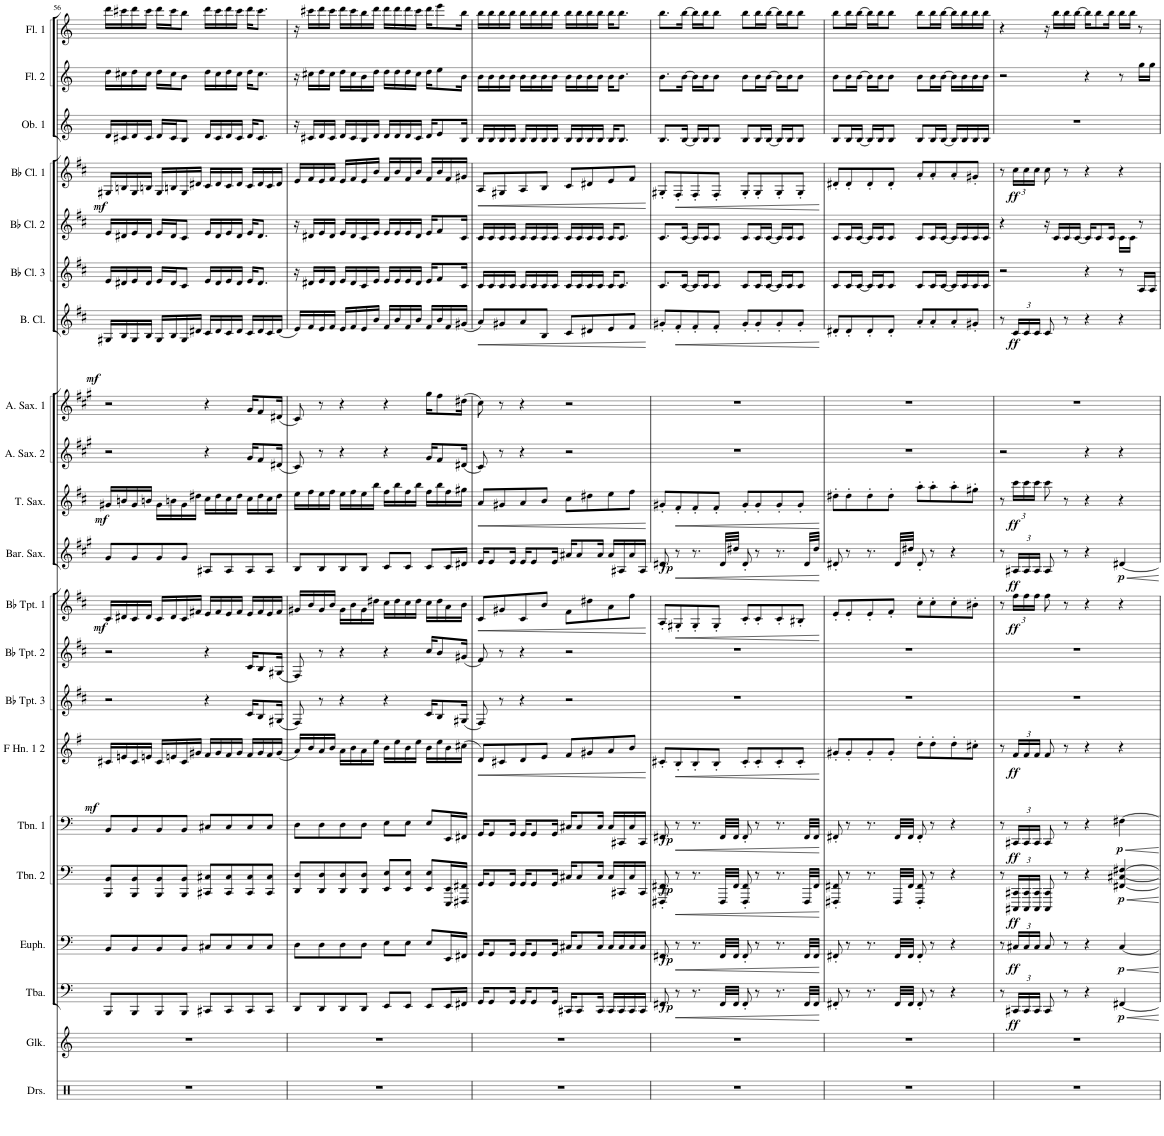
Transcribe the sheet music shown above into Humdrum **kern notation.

**kern	**kern	**kern	**dynam	**kern	**dynam	**kern	**dynam	**kern	**dynam	**kern	**dynam	**kern	**kern	**kern	**dynam	**kern	**dynam	**kern	**dynam	**kern	**kern	**kern	**dynam	**kern	**kern	**kern	**dynam	**kern	**kern	**kern
*part21	*part20	*part19	*part19	*part18	*part18	*part17	*part17	*part16	*part16	*part15	*part15	*part14	*part13	*part12	*part12	*part11	*part11	*part10	*part10	*part9	*part8	*part7	*part7	*part6	*part5	*part4	*part4	*part3	*part2	*part1
*staff21	*staff20	*staff19	*staff19	*staff18	*staff18	*staff17	*staff17	*staff16	*staff16	*staff15	*staff15	*staff14	*staff13	*staff12	*staff12	*staff11	*staff11	*staff10	*staff10	*staff9	*staff8	*staff7	*staff7	*staff6	*staff5	*staff4	*staff4	*staff3	*staff2	*staff1
*I"Drumset	*I"Glockenspiel	*I"Tuba	*	*I"Euphonium	*	*I"Trombone 2	*	*I"Trombone 1	*	*I"F Horn 1 &amp; 2	*	*I"Bb Trumpet 3	*I"Bb Trumpet 2	*I"Bb Trumpet 1	*	*I"Baritone Saxophone	*	*I"Tenor Saxophone	*	*I"Alto Saxophone 2	*I"Alto Saxophone 1	*I"Bass Clarinet	*	*I"Bb Clarinet 3	*I"Bb Clarinet 2	*I"Bb Clarinet 1	*	*I"Oboe 1	*I"Flute 2	*I"Flute 1
*I'Drs.	*I'Glk.	*I'Tba.	*	*I'Euph.	*	*I'Tbn. 2	*	*I'Tbn. 1	*	*I'F Hn. 1 2	*	*I'Bb Tpt. 3	*I'Bb Tpt. 2	*I'Bb Tpt. 1	*	*I'Bar. Sax.	*	*I'T. Sax.	*	*I'A. Sax. 2	*I'A. Sax. 1	*I'B. Cl.	*	*I'Bb Cl. 3	*I'Bb Cl. 2	*I'Bb Cl. 1	*	*I'Ob. 1	*I'Fl. 2	*I'Fl. 1
!!LO:PB:g=z
*clefX	*clefG2	*clefF4	*	*clefF4	*	*clefF4	*	*clefF4	*	*clefG2	*	*clefG2	*clefG2	*clefG2	*	*clefG2	*	*clefG2	*	*clefG2	*clefG2	*clefG2	*	*clefG2	*clefG2	*clefG2	*	*clefG2	*clefG2	*clefG2
*	*Trd-14c-24	*	*	*	*	*	*	*	*	*Trd4c7	*	*Trd1c2	*Trd1c2	*Trd1c2	*	*Trd12c21	*	*Trd8c14	*	*Trd5c9	*Trd5c9	*Trd8c14	*	*Trd1c2	*Trd1c2	*Trd1c2	*	*	*	*
*k[]	*k[]	*k[]	*	*k[]	*	*k[]	*	*k[]	*	*k[f#]	*	*k[f#c#]	*k[f#c#]	*k[f#c#]	*	*k[f#c#g#]	*	*k[f#c#]	*	*k[f#c#g#]	*k[f#c#g#]	*k[f#c#]	*	*k[f#c#]	*k[f#c#]	*k[f#c#]	*	*k[]	*k[]	*k[]
*M4/4	*M4/4	*M4/4	*	*M4/4	*	*M4/4	*	*M4/4	*	*M4/4	*	*M4/4	*M4/4	*M4/4	*	*M4/4	*	*M4/4	*	*M4/4	*M4/4	*M4/4	*	*M4/4	*M4/4	*M4/4	*	*M4/4	*M4/4	*M4/4
=56	=56	=56	=56	=56	=56	=56	=56	=56	=56	=56	=56	=56	=56	=56	=56	=56	=56	=56	=56	=56	=56	=56	=56	=56	=56	=56	=56	=56	=56	=56
!	!	!	!	!	!	!	!	!	!	!	!LO:DY:b	!	!	!	!LO:DY:b	!	!	!	!LO:DY:b	!	!	!	!LO:DY:b	!	!	!	!LO:DY:b	!	!	!
1r	1r	8BBB/L	.	8BB/L	.	8BBB/ 8BB/L	.	8BB/L	.	16c#X/LL	mf	2r	2r	16c#/LL	mf	8g#/L	.	16g#X/LL	mf	2r	2r	16G#X/LL	mf	16e/LL	16e/LL	16G#X/LL	mf	16d/LL	16dd\LL	16ddd\LL
.	.	.	.	.	.	.	.	.	.	16en/	.	.	.	16d#X/	.	.	.	16bn/	.	.	.	16B/	.	16d#X/	16d#X/	16Bn/	.	16c#X/	16cc#X\	16ccc#X\
.	.	8BBB/	.	8BB/	.	8BBB/ 8BB/	.	8BB/	.	16c#/	.	.	.	16c#/	.	8g#/	.	16g#/	.	.	.	16G#/	.	16e/	16e/	16G#/	.	16d/	16dd\	16ddd\
.	.	.	.	.	.	.	.	.	.	16en/JJ	.	.	.	16d#/JJ	.	.	.	16bn/JJ	.	.	.	16B/JJ	.	16d#/JJ	16d#/JJ	16Bn/JJ	.	16c#/JJ	16cc#\JJ	16ccc#\JJ
.	.	8BBB/	.	8BB/	.	8BBB/ 8BB/	.	8BB/	.	16c#/LL	.	.	.	16c#/LL	.	8g#/	.	16g#\LL	.	.	.	16G#/LL	.	16e/LL	16e/LL	16G#/LL	.	16d/LL	16dd\LL	16ddd\LL
.	.	.	.	.	.	.	.	.	.	16en/	.	.	.	16d#/	.	.	.	16bn\	.	.	.	16B/	.	16d#/J	16d#/J	16Bn/	.	16c#/J	16cc#\J	16ccc#\J
.	.	8BBB/J	.	8BB/J	.	8BBB/ 8BB/J	.	8BB/J	.	16c#/	.	.	.	16c#/	.	8g#/J	.	16g#\	.	.	.	16G#/	.	8c#/J	8c#/J	16G#/	.	8B/J	8b\J	8bb\J
.	.	.	.	.	.	.	.	.	.	16g#X/JJ	.	.	.	16f#X/JJ	.	.	.	16dd#X\JJ	.	.	.	16d#X/JJ	.	.	.	16d#X/JJ	.	.	.	.
.	.	8CC#X/L	.	8C#X/L	.	8CC#X/ 8C#X/L	.	8C#X/L	.	16f#/LL	.	4r	4r	16e/LL	.	8A#X/L	.	16cc#\LL	.	4r	4r	16c#/LL	.	16e/LL	16e/LL	16c#/LL	.	16d/LL	16dd\LL	16ddd\LL
.	.	.	.	.	.	.	.	.	.	16g#/	.	.	.	16f#/	.	.	.	16dd#\	.	.	.	16d#/	.	16d#/	16d#/	16d#/	.	16c#/	16cc#\	16ccc#\
.	.	8CC#/	.	8C#/	.	8CC#/ 8C#/	.	8C#/	.	16f#/	.	.	.	16e/	.	8A#/	.	16cc#\	.	.	.	16c#/	.	16e/	16e/	16c#/	.	16d/	16dd\	16ddd\
.	.	.	.	.	.	.	.	.	.	16g#/JJ	.	.	.	16f#/JJ	.	.	.	16dd#\JJ	.	.	.	16d#/JJ	.	16d#/JJ	16d#/JJ	16d#/JJ	.	16c#/JJ	16cc#\JJ	16ccc#\JJ
.	.	8CC#/	.	8C#/	.	8CC#/ 8C#/	.	8C#/	.	16f#/LL	.	16c#/KL	16c#/KL	16e/LL	.	8A#/	.	16cc#\LL	.	16g#/KL	16g#/KL	16c#/LL	.	16e/KL	16e/KL	16c#/LL	.	16d/KL	16dd\KL	16ddd\KL
.	.	.	.	.	.	.	.	.	.	16g#/	.	8B/	8B/	16f#/	.	.	.	16dd#\	.	8f#/	8f#/	16d#/	.	8.d#/J	8.d#/J	16d#/	.	8.c#/J	8.cc#\J	8.ccc#\J
.	.	8CC#/J	.	8C#/J	.	8CC#/ 8C#/J	.	8C#/J	.	16f#/	.	.	.	16e/	.	8A#/J	.	16cc#\	.	.	.	16c#/	.	.	.	16c#/	.	.	.	.
.	.	.	.	.	.	.	.	.	.	(16g#/JJ	.	(16G#X/Jk	(16G#X/Jk	16f#/JJ	.	.	.	16dd#\JJ	.	(16d#X/Jk	(16d#X/Jk	(16d#/JJ	.	.	.	16d#/JJ	.	.	.	.
=57	=57	=57	=57	=57	=57	=57	=57	=57	=57	=57	=57	=57	=57	=57	=57	=57	=57	=57	=57	=57	=57	=57	=57	=57	=57	=57	=57	=57	=57	=57
1r	1r	8DD/L	.	8D\L	.	8DD/ 8D/L	.	8D\L	.	16a/LL)	.	8F#/)	8F#/)	16g#X/LL	.	8B/L	.	16ee\LL	.	8c#/)	8c#/)	16e/LL)	.	16r	16r	16e/LL	.	16r	16r	16r
.	.	.	.	.	.	.	.	.	.	16b/	.	.	.	16b/	.	.	.	16ff#\	.	.	.	16f#/	.	16d#X/LL	16d#X/LL	16f#/	.	16c#X/LL	16cc#X\LL	16ccc#X\LL
.	.	8DD/	.	8D\	.	8DD/ 8D/	.	8D\	.	16a/	.	8r	8r	16g#/	.	8B/	.	16ee\	.	8r	8r	16e/	.	16e/	16e/	16e/	.	16d/	16dd\	16ddd\
.	.	.	.	.	.	.	.	.	.	16b/JJ	.	.	.	16b/JJ	.	.	.	16ff#\JJ	.	.	.	16f#/JJ	.	16d#/JJ	16d#/JJ	16f#/JJ	.	16c#/JJ	16cc#\JJ	16ccc#\JJ
.	.	8DD/	.	8D\	.	8DD/ 8D/	.	8D\	.	16a\LL	.	4r	4r	16g#\LL	.	8B/	.	16ee\LL	.	4r	4r	16e/LL	.	16e/LL	16e/LL	16e/LL	.	16d/LL	16dd\LL	16ddd\LL
.	.	.	.	.	.	.	.	.	.	16b\	.	.	.	16b\	.	.	.	16ff#\	.	.	.	16f#/	.	16d#/	16d#/	16f#/	.	16c#/	16cc#\	16ccc#\
.	.	8DD/J	.	8D\J	.	8DD/ 8D/J	.	8D\J	.	16a\	.	.	.	16g#\	.	8B/J	.	16ee\	.	.	.	16e/	.	16c#/	16c#/	16e/	.	16B/	16b\	16bb\
.	.	.	.	.	.	.	.	.	.	16ee\JJ	.	.	.	16dd#X\JJ	.	.	.	16bb\JJ	.	.	.	16b/JJ	.	16e/JJ	16e/JJ	16b/JJ	.	16d/JJ	16dd\JJ	16ddd\JJ
.	.	8EE/L	.	8E\L	.	8EE/ 8E/L	.	8E\L	.	16b\LL	.	4r	4r	16cc#\LL	.	8c#/L	.	16ff#\LL	.	4r	4r	16f#/LL	.	16e/LL	16e/LL	16f#/LL	.	16d/LL	16dd\LL	16ddd\LL
.	.	.	.	.	.	.	.	.	.	16ee\	.	.	.	16dd#\	.	.	.	16bb\	.	.	.	16b/	.	16e/	16e/	16b/	.	16d/	16dd\	16ddd\
.	.	8EE/J	.	8E\J	.	8EE/ 8E/J	.	8E\J	.	16b\	.	.	.	16cc#\	.	8c#/J	.	16ff#\	.	.	.	16f#/	.	16e/	16e/	16f#/	.	16d/	16dd\	16ddd\
.	.	.	.	.	.	.	.	.	.	16ee\JJ	.	.	.	16dd#\JJ	.	.	.	16bb\JJ	.	.	.	16b/JJ	.	16d#/JJ	16d#/JJ	16b/JJ	.	16c#/JJ	16cc#\JJ	16ccc#\JJ
.	.	8EE/L	.	8E/L	.	8EE/ 8E/L	.	8E/L	.	16b\LL	.	16c#/KL	16cc#/KL	16cc#\LL	.	8c#/L	.	16ff#\LL	.	16g#/KL	16gg#\KL	16f#/LL	.	16e/KL	16e/KL	16f#/LL	.	16d/KL	16dd\KL	16ddd\KL
.	.	.	.	.	.	.	.	.	.	16ee\	.	8B/	8b/	16dd#\	.	.	.	16bb\	.	8f#/	8ff#\	16b/	.	8f#/	8f#/	16b/	.	8e/	8ee\	8eee\
.	.	16EE/L	.	16EE/L	.	16EEE/ 16EE/L	.	16EE/L	.	16b\	.	.	.	16a\	.	16c#/L	.	16ff#\	.	.	.	16f#/	.	.	.	16f#/	.	.	.	.
.	.	16FF#X/JJ	.	16FF#X/JJ	.	16FFF#X/ 16FF#X/JJ	.	16FF#X/JJ	.	(16cc#X\JJ	.	(16G#X/Jk	(16g#X/Jk	16b\JJ	.	16d#X/JJ	.	16gg#X\JJ	.	(16d#X/Jk	(16dd#X\Jk	(16g#X/JJ	.	16c#/Jk	16c#/Jk	16g#X/JJ	.	16B/Jk	16b\Jk	16bb\Jk
=58	=58	=58	=58	=58	=58	=58	=58	=58	=58	=58	=58	=58	=58	=58	=58	=58	=58	=58	=58	=58	=58	=58	=58	=58	=58	=58	=58	=58	=58	=58
!	!	!	!	!	!	!	!	!	!	!	!LO:HP:b	!	!	!	!LO:HP:b	!	!	!	!LO:HP:b	!	!	!	!LO:HP:b	!	!	!	!LO:HP:b	!	!	!
1r	1r	16GG/KL	.	16GG/KL	.	16GG/KL	.	16GG/KL	.	8d/L)	<	8F#/)	8f#/)	8c#/L	<	16e/KL	.	8a/L	<	8c#/)	8cc#\)	8a/L)	<	16c#/LL	16c#/LL	8A/L	<	16B/LL	16b\LL	16bb\LL
.	.	8GG/	.	8GG/	.	8GG/	.	8GG/	.	.	.	.	.	.	.	8e/	.	.	.	.	.	.	.	16c#/	16c#/	.	.	16B/	16b\	16bb\
.	.	.	.	.	.	.	.	.	.	8c#X/	.	8r	8r	8g#X/	.	.	.	8g#X/	.	8r	8r	8g#X/	.	16c#/	16c#/	8G#X/	.	16B/	16b\	16bb\
.	.	16GG/Jk	.	16GG/Jk	.	16GG/Jk	.	16GG/Jk	.	.	.	.	.	.	.	16e/Jk	.	.	.	.	.	.	.	16c#/JJ	16c#/JJ	.	.	16B/JJ	16b\JJ	16bb\JJ
.	.	16GG/KL	.	16GG/KL	.	16GG/KL	.	16GG/KL	.	8d/	.	4r	4r	8c#/	.	16e/KL	.	8a/	.	4r	4r	8a/	.	16c#/LL	16c#/LL	8A/	.	16B/LL	16b\LL	16bb\LL
.	.	8GG/	.	8GG/	.	8GG/	.	8GG/	.	.	.	.	.	.	.	8e/	.	.	.	.	.	.	.	16c#/	16c#/	.	.	16B/	16b\	16bb\
.	.	.	.	.	.	.	.	.	.	8e/J	.	.	.	8b/J	.	.	.	8b/J	.	.	.	8B/J	.	16c#/	16c#/	8B/J	.	16B/	16b\	16bb\
.	.	16GG/Jk	.	16GG/Jk	.	16GG/Jk	.	16GG/Jk	.	.	.	.	.	.	.	16e/Jk	.	.	.	.	.	.	.	16c#/JJ	16c#/JJ	.	.	16B/JJ	16b\JJ	16bb\JJ
.	.	16CC#X/KL	.	16C#X/KL	.	16C#X/KL	.	16C#X/KL	.	8f#/L	.	2r	2r	8f#\L	.	16a#X/KL	.	8cc#\L	.	2r	2r	8c#/L	.	16c#/LL	16c#/LL	8c#/L	.	16B/LL	16b\LL	16bb\LL
.	.	8CC#/	.	8C#/	.	8C#/	.	8C#/	.	.	.	.	.	.	.	8a#/	.	.	.	.	.	.	.	16c#/	16c#/	.	.	16B/	16b\	16bb\
.	.	.	.	.	.	.	.	.	.	8g#X/	.	.	.	8dd#X\	.	.	.	8dd#X\	.	.	.	8d#X/	.	16c#/	16c#/	8d#X/	.	16B/	16b\	16bb\
.	.	16CC#/Jk	.	16C#/Jk	.	16C#/Jk	.	16C#/Jk	.	.	.	.	.	.	.	16a#/Jk	.	.	.	.	.	.	.	16c#/JJ	16c#/JJ	.	.	16B/JJ	16b\JJ	16bb\JJ
.	.	16CC#/LL	.	16C#/LL	.	16C#/LL	.	16C#/LL	.	8a/	.	.	.	8a\	.	16a#/LL	.	8ee\	.	.	.	8e/	.	16c#/KL	16c#/KL	8e/	.	16B/KL	16b\KL	16bb\KL
.	.	16CC#/	.	16C#/	.	16CC#X/	.	16CC#X/	.	.	.	.	.	.	.	16A#X/	.	.	.	.	.	.	.	8.c#/J	8.c#/J	.	.	8.B/J	8.b\J	8.bb\J
.	.	16CC#/	.	16C#/	.	16C#/	.	16C#/	.	8b/J	.	.	.	8ff#\J	.	16a#/	.	8ff#\J	.	.	.	8f#/J	.	.	.	8f#/J	.	.	.	.
.	.	16CC#/JJ	.	16C#/JJ	.	16CC#/JJ	.	16CC#/JJ	.	.	.	.	.	.	.	16A#/JJ	.	.	.	.	.	.	.	.	.	.	.	.	.	.
.	.	.	.	.	.	.	.	.	.	.	[	.	.	.	[	.	.	.	[	.	.	.	[	.	.	.	[	.	.	.
=59	=59	=59	=59	=59	=59	=59	=59	=59	=59	=59	=59	=59	=59	=59	=59	=59	=59	=59	=59	=59	=59	=59	=59	=59	=59	=59	=59	=59	=59	=59
!	!	!	!LO:DY:b	!	!LO:DY:b	!	!LO:DY:b	!	!LO:DY:b	!	!	!	!	!	!	!	!LO:DY:b	!	!	!	!	!	!	!	!	!	!	!	!	!
1r	1r	8FF#X'/	fp	8FF#X'/	fp	8FFF#X/' 8FF#X/'	fp	8FF#X'/	fp	8c#X'/L	.	1r	1r	8A'/L	.	8d#X'/	fp	8g#X'/L	.	1r	1r	8g#X'/L	.	8.c#/L	8.c#/L	8G#X'/L	.	8.B/L	8.b\L	8.bb\L
!	!	!	!LO:HP:b	!	!LO:HP:b	!	!LO:HP:b	!	!LO:HP:b	!	!LO:HP:b	!	!	!	!LO:HP:b	!	!LO:HP:b	!	!LO:HP:b	!	!	!	!LO:HP:b	!	!	!	!LO:HP:b	!	!	!
.	.	8r	<	8r	<	8r	<	8r	<	8B'/	<	.	.	8G#X'/	<	8r	<	8f#'/	<	.	.	8f#'/	<	.	.	8F#'/	<	.	.	.
.	.	.	.	.	.	.	.	.	.	.	.	.	.	.	.	.	.	.	.	.	.	.	.	[16c#/Jk	[16c#/Jk	.	.	[16B/Jk	[16b\Jk	[16bb\Jk
.	.	8.r	.	8.r	.	8.r	.	8.r	.	8B'/	.	.	.	8G#'/	.	8.r	.	8f#'/	.	.	.	8f#'/	.	16c#/LL]	16c#/LL]	8F#'/	.	16B/LL]	16b\LL]	16bb\LL]
.	.	.	.	.	.	.	.	.	.	.	.	.	.	.	.	.	.	.	.	.	.	.	.	16c#/J	16c#/J	.	.	16B/J	16b\J	16bb\J
.	.	.	.	.	.	.	.	.	.	8B'/J	.	.	.	8G#'/J	.	.	.	8f#'/J	.	.	.	8f#'/J	.	8c#/J	8c#/J	8F#'/J	.	8B/J	8b\J	8bb\J
.	.	32FF#/LLL	.	32FF#/LLL	.	32FFF#/LLL	.	32FF#/LLL	.	.	.	.	.	.	.	32d#/LLL	.	.	.	.	.	.	.	.	.	.	.	.	.	.
.	.	32FF#/JJJ	.	32FF#/JJJ	.	32FF#/JJJ	.	32FF#/JJJ	.	.	.	.	.	.	.	32dd#X/JJJ	.	.	.	.	.	.	.	.	.	.	.	.	.	.
.	.	8FF#'/	.	8FF#'/	.	8FFF#/' 8FF#/'	.	8FF#'/	.	8c#'/L	.	.	.	8c#'/L	.	8d#'/	.	8g#'/L	.	.	.	8g#'/L	.	8c#/L	8c#/L	8G#'/L	.	8B/L	8b\L	8bb\L
.	.	8r	.	8r	.	8r	.	8r	.	8c#'/	.	.	.	8c#'/	.	8r	.	8g#'/	.	.	.	8g#'/	.	16c#/L	16c#/L	8G#'/	.	16B/L	16b\L	16bb\L
.	.	.	.	.	.	.	.	.	.	.	.	.	.	.	.	.	.	.	.	.	.	.	.	[16c#/JJ	[16c#/JJ	.	.	[16B/JJ	[16b\JJ	[16bb\JJ
.	.	8.r	.	8.r	.	8.r	.	8.r	.	8c#'/	.	.	.	8c#'/	.	8.r	.	8g#'/	.	.	.	8g#'/	.	16c#/LL]	16c#/LL]	8G#'/	.	16B/LL]	16b\LL]	16bb\LL]
.	.	.	.	.	.	.	.	.	.	.	.	.	.	.	.	.	.	.	.	.	.	.	.	16c#/J	16c#/J	.	.	16B/J	16b\J	16bb\J
.	.	.	.	.	.	.	.	.	.	8c#'/J	.	.	.	8B#X'/J	.	.	.	8g#'/J	.	.	.	8g#'/J	.	8c#/J	8c#/J	8G#'/J	.	8B/J	8b\J	8bb\J
.	.	32FF#/LLL	.	32FF#/LLL	.	32FFF#/LLL	.	32FF#/LLL	.	.	.	.	.	.	.	32d#/LLL	.	.	.	.	.	.	.	.	.	.	.	.	.	.
.	.	32FF#/JJJ	.	32FF#/JJJ	.	32FF#/JJJ	.	32FF#/JJJ	.	.	.	.	.	.	.	32dd#/JJJ	.	.	.	.	.	.	.	.	.	.	.	.	.	.
.	.	.	[	.	[	.	[	.	[	.	[	.	.	.	[	.	[	.	[	.	.	.	[	.	.	.	[	.	.	.
=60	=60	=60	=60	=60	=60	=60	=60	=60	=60	=60	=60	=60	=60	=60	=60	=60	=60	=60	=60	=60	=60	=60	=60	=60	=60	=60	=60	=60	=60	=60
1r	1r	8FF#X'/	.	8FF#X'/	.	8FFF#X/' 8FF#X/'	.	8FF#X'/	.	8g#X'/L	.	1r	1r	8e'/L	.	8d#X'/	.	8dd#X'\L	.	1r	1r	8d#X'/L	.	8c#/L	8c#/L	8d#X'/L	.	8B/L	8b\L	8bb\L
.	.	8r	.	8r	.	8r	.	8r	.	8g#'/	.	.	.	8e'/	.	8r	.	8dd#'\	.	.	.	8d#'/	.	16c#/L	16c#/L	8d#'/	.	16B/L	16b\L	16bb\L
.	.	.	.	.	.	.	.	.	.	.	.	.	.	.	.	.	.	.	.	.	.	.	.	[16c#/JJ	[16c#/JJ	.	.	[16B/JJ	[16b\JJ	[16bb\JJ
.	.	8.r	.	8.r	.	8.r	.	8.r	.	8g#'/	.	.	.	8e'/	.	8.r	.	8dd#'\	.	.	.	8d#'/	.	16c#/LL]	16c#/LL]	8d#'/	.	16B/LL]	16b\LL]	16bb\LL]
.	.	.	.	.	.	.	.	.	.	.	.	.	.	.	.	.	.	.	.	.	.	.	.	16c#/J	16c#/J	.	.	16B/J	16b\J	16bb\J
.	.	.	.	.	.	.	.	.	.	8g#'/J	.	.	.	8f#'/J	.	.	.	8dd#'\J	.	.	.	8d#'/J	.	8c#/J	8c#/J	8d#'/J	.	8B/J	8b\J	8bb\J
.	.	32FF#/LLL	.	32FF#/LLL	.	32FFF#/LLL	.	32FF#/LLL	.	.	.	.	.	.	.	32d#/LLL	.	.	.	.	.	.	.	.	.	.	.	.	.	.
.	.	32FF#/JJJ	.	32FF#/JJJ	.	32FF#/JJJ	.	32FF#/JJJ	.	.	.	.	.	.	.	32dd#X/JJJ	.	.	.	.	.	.	.	.	.	.	.	.	.	.
.	.	8FF#'/	.	8FF#'/	.	8FFF#/' 8FF#/'	.	8FF#'/	.	8dd'\L	.	.	.	8cc#'\L	.	8d#'/	.	8aa'\L	.	.	.	8a'/L	.	8c#/L	8c#/L	8a'/L	.	8B/L	8b\L	8bb\L
.	.	8r	.	8r	.	8r	.	8r	.	8dd'\	.	.	.	8cc#'\	.	8r	.	8aa'\	.	.	.	8a'/	.	16c#/L	16c#/L	8a'/	.	16B/L	16b\L	16bb\L
.	.	.	.	.	.	.	.	.	.	.	.	.	.	.	.	.	.	.	.	.	.	.	.	[16c#/JJ	[16c#/JJ	.	.	[16B/JJ	[16b\JJ	[16bb\JJ
.	.	4r	.	4r	.	4r	.	4r	.	8dd'\	.	.	.	8cc#'\	.	4r	.	8aa'\	.	.	.	8a'/	.	16c#/LL]	16c#/LL]	8a'/	.	16B/LL]	16b\LL]	16bb\LL]
.	.	.	.	.	.	.	.	.	.	.	.	.	.	.	.	.	.	.	.	.	.	.	.	16c#/	16c#/	.	.	16B/	16b\	16bb\
.	.	.	.	.	.	.	.	.	.	8cc#X'\J	.	.	.	8b#X'\J	.	.	.	8gg#X'\J	.	.	.	8g#X'/J	.	16c#/	16c#/	8g#X'/J	.	16B/	16b\	16bb\
.	.	.	.	.	.	.	.	.	.	.	.	.	.	.	.	.	.	.	.	.	.	.	.	16c#/JJ	16c#/JJ	.	.	16B/JJ	16b\JJ	16bb\JJ
=61	=61	=61	=61	=61	=61	=61	=61	=61	=61	=61	=61	=61	=61	=61	=61	=61	=61	=61	=61	=61	=61	=61	=61	=61	=61	=61	=61	=61	=61	=61
1r	1r	8r	.	8r	.	8r	.	8r	.	8r	.	1r	1r	8r	.	8r	.	8r	.	2r	1r	8r	.	2r	4r	8r	.	1r	2r	4r
*	*	*Xbrackettup	*	*Xbrackettup	*	*Xbrackettup	*	*Xbrackettup	*	*Xbrackettup	*	*	*	*Xbrackettup	*	*Xbrackettup	*	*Xbrackettup	*	*	*	*Xbrackettup	*	*	*	*Xbrackettup	*	*	*	*
!	!	!	!LO:DY:b	!	!LO:DY:b	!	!LO:DY:b	!	!LO:DY:b	!	!LO:DY:b	!	!	!	!LO:DY:b	!	!LO:DY:b	!	!LO:DY:b	!	!	!	!LO:DY:b	!	!	!	!LO:DY:b	!	!	!
.	.	24CC#X/LL	ff	24C#X/LL	ff	24CCC#X/ 24CC#X/LL	ff	24CC#X/LL	ff	24f#/LL	ff	.	.	24ff#\LL	ff	24A#X/LL	ff	24ccc#\LL	ff	.	.	24c#/LL	ff	.	.	24cc#\LL	ff	.	.	.
.	.	24CC#/	.	24C#/	.	24CCC#/ 24CC#/	.	24CC#/	.	24f#/	.	.	.	24ff#\	.	24A#/	.	24ccc#\	.	.	.	24c#/	.	.	.	24cc#\	.	.	.	.
.	.	24CC#/JJ	.	24C#/JJ	.	24CCC#/ 24CC#/JJ	.	24CC#/JJ	.	24f#/JJ	.	.	.	24ff#\JJ	.	24A#/JJ	.	24ccc#\JJ	.	.	.	24c#/JJ	.	.	.	24cc#\JJ	.	.	.	.
.	.	8CC#/	.	8C#/	.	8CCC#/ 8CC#/	.	8CC#/	.	8f#/	.	.	.	8ff#\	.	8A#/	.	8ccc#\	.	.	.	8c#/	.	.	16r	8cc#\	.	.	.	16r
.	.	.	.	.	.	.	.	.	.	.	.	.	.	.	.	.	.	.	.	.	.	.	.	.	16c#/LL	.	.	.	.	16bb\LL
.	.	8r	.	8r	.	8r	.	8r	.	8r	.	.	.	8r	.	8r	.	8r	.	.	.	8r	.	.	16c#/	8r	.	.	.	16bb\
.	.	.	.	.	.	.	.	.	.	.	.	.	.	.	.	.	.	.	.	.	.	.	.	.	[16c#/JJ	.	.	.	.	[16bb\JJ
.	.	4r	.	4r	.	4r	.	4r	.	4r	.	.	.	4r	.	4r	.	4r	.	4r	.	4r	.	4r	16c#/KL]	4r	.	.	4r	16bb\KL]
.	.	.	.	.	.	.	.	.	.	.	.	.	.	.	.	.	.	.	.	.	.	.	.	.	8c#/	.	.	.	.	8bb\
.	.	.	.	.	.	.	.	.	.	.	.	.	.	.	.	.	.	.	.	.	.	.	.	.	16c#/Jk	.	.	.	.	16bb\Jk
!	!	!	!LO:DY:b	!	!LO:DY:b	!	!LO:DY:b	!	!LO:DY:b	!	!	!	!	!	!	!	!LO:DY:b	!	!	!	!	!	!	!	!	!	!	!	!	!
.	.	[4FF#X/	p	[4C#/	p	[4FF#X/ [4C#X/ [4F#X/	p	[4F#X\	p	4r	.	.	.	4r	.	[4d#X/	p	4r	.	4r	.	4r	.	8r	16c#\LL	4r	.	.	8r	16bb\LL
.	.	.	.	.	.	.	.	.	.	.	.	.	.	.	.	.	.	.	.	.	.	.	.	.	16c#\JJ	.	.	.	.	16bb\JJ
.	.	.	.	.	.	.	.	.	.	.	.	.	.	.	.	.	.	.	.	.	.	.	.	16A/LL	8r	.	.	.	16gg\LL	8r
.	.	.	.	.	.	.	.	.	.	.	.	.	.	.	.	.	.	.	.	.	.	.	.	16A/JJ	.	.	.	.	16gg\JJ	.
=	=	=	=	=	=	=	=	=	=	=	=	=	=	=	=	=	=	=	=	=	=	=	=	=	=	=	=	=	=	=
*-	*-	*-	*-	*-	*-	*-	*-	*-	*-	*-	*-	*-	*-	*-	*-	*-	*-	*-	*-	*-	*-	*-	*-	*-	*-	*-	*-	*-	*-	*-
